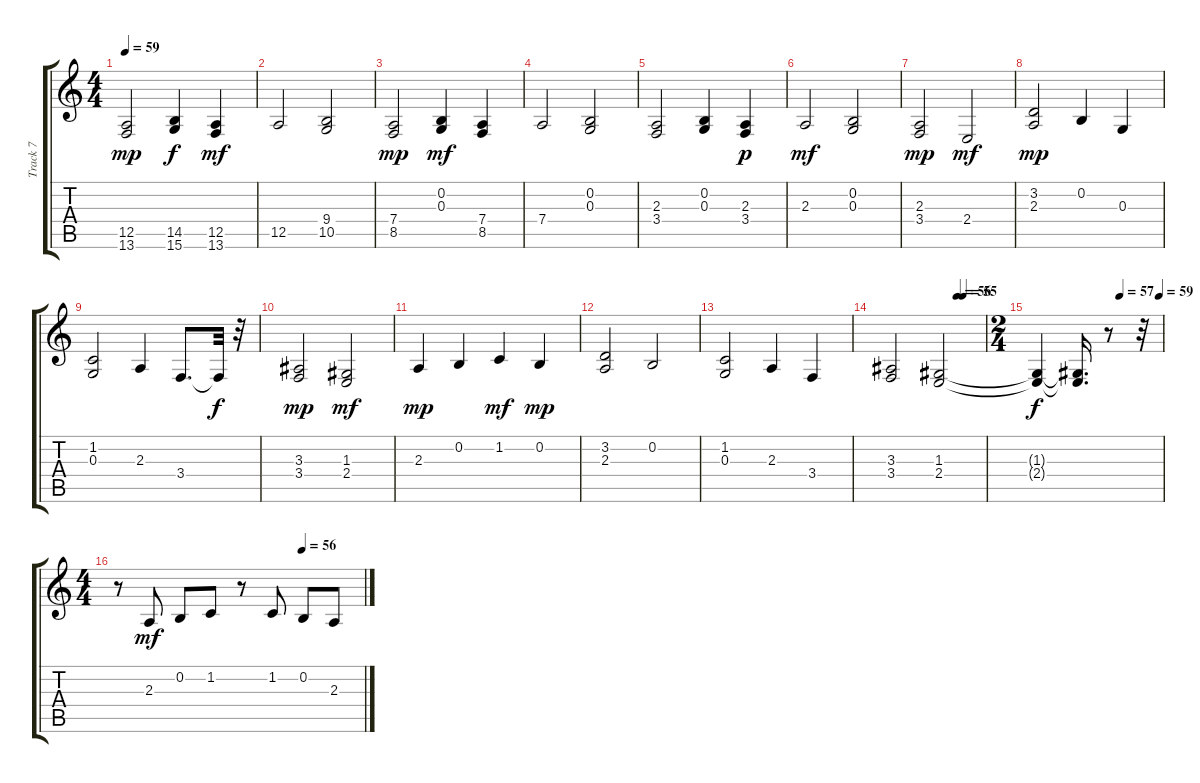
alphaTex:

\track ("Track 7" "Track 7") {instrument stringensemble1}
\staff {score tabs}
\tuning (E4 B3 G3 D3 A2 E2) {hide}
\ts (4 4)
\tempo 59
\clef g2
\ks c
(12.5 13.6).2{dy mp} (14.5 15.6).4{dy f} (12.5 13.6).4{dy mf} |
12.5.2 (9.4 10.5).2 |
(7.4 8.5).2{dy mp} (0.2 0.3).4{dy mf} (7.4 8.5).4 |
7.4.2 (0.2 0.3).2 |
(2.3 3.4).2 (0.2 0.3).4 (2.3 3.4).4{dy p} |
2.3.2{dy mf} (0.2 0.3).2 |
(2.3 3.4).2{dy mp} 2.4.2{dy mf} |
(3.2 2.3).2{dy mp} 0.2.4 0.3.4 |
(1.2 0.3).2 2.3.4 3.4.8{d} 3.4{t}.32{dy f} r.32 |
(3.3 3.4).2{dy mp} (1.3 2.4).2{dy mf} |
2.3.4{dy mp} 0.2.4 1.2.4{dy mf} 0.2.4{dy mp} |
(3.2 2.3).2 0.2.2 |
(1.2 0.3).2 2.3.4 3.4.4 |
\tempo (56 0.7083333333333334)
\tempo (55 0.7708333333333334)
(3.3 3.4).2 (1.3 2.4).2 |
\ts (2 4)
\tempo (57 0.6666666666666666)
\tempo (59 0.9791666666666666)
(1.3{t} 2.4{t}).4{dy f} (1.3{t} 2.4{t}).16{d} r.8 r.32 |
\ts (4 4)
\tempo (56 0.75)
r.8 2.3.8{dy mf} 0.2.8 1.2.8 r.8 1.2.8 0.2.8 2.3.8
